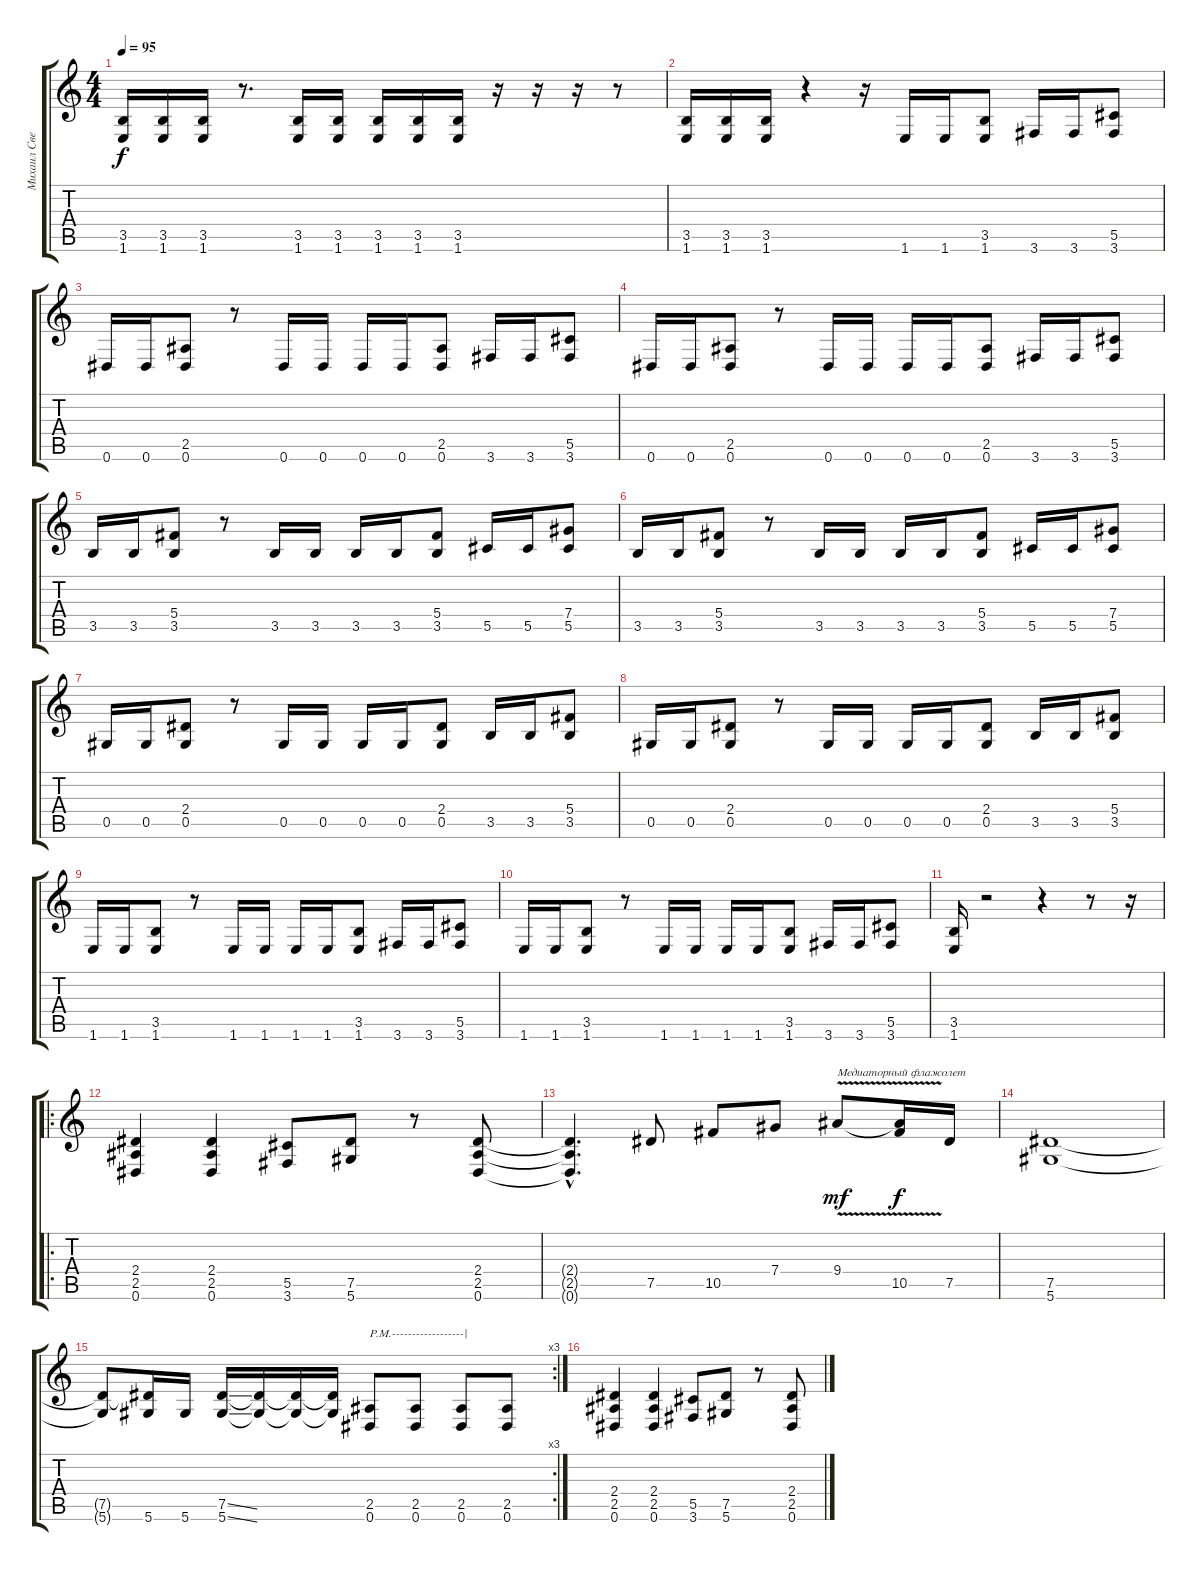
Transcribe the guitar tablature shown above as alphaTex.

\track ("Михаил Светлов" "Михаил Све") {instrument distortionguitar}
\staff {score tabs}
\tuning (Eb4 Bb3 Gb3 Db3 Ab2 Eb2) {hide}
\ts (4 4)
\tempo 95
\clef g2
\ks c
(3.5 1.6).16{dy f} (3.5 1.6).16 (3.5 1.6).16 r.8{d} (3.5 1.6).16 (3.5 1.6).16 (3.5 1.6).16 (3.5 1.6).16 (3.5 1.6).16 r.16 r.16 r.16 r.8 |
(3.5 1.6).16 (3.5 1.6).16 (3.5 1.6).16 r.4 r.16 1.6.16 1.6.16 (3.5 1.6).8 3.6.16 3.6.16 (5.5 3.6).8 |
0.6.16 0.6.16 (2.5 0.6).8 r.8 0.6.16 0.6.16 0.6.16 0.6.16 (2.5 0.6).8 3.6.16 3.6.16 (5.5 3.6).8 |
0.6.16 0.6.16 (2.5 0.6).8 r.8 0.6.16 0.6.16 0.6.16 0.6.16 (2.5 0.6).8 3.6.16 3.6.16 (5.5 3.6).8 |
3.5.16 3.5.16 (5.4 3.5).8 r.8 3.5.16 3.5.16 3.5.16 3.5.16 (5.4 3.5).8 5.5.16 5.5.16 (7.4 5.5).8 |
3.5.16 3.5.16 (5.4 3.5).8 r.8 3.5.16 3.5.16 3.5.16 3.5.16 (5.4 3.5).8 5.5.16 5.5.16 (7.4 5.5).8 |
0.5.16 0.5.16 (2.4 0.5).8 r.8 0.5.16 0.5.16 0.5.16 0.5.16 (2.4 0.5).8 3.5.16 3.5.16 (5.4 3.5).8 |
0.5.16 0.5.16 (2.4 0.5).8 r.8 0.5.16 0.5.16 0.5.16 0.5.16 (2.4 0.5).8 3.5.16 3.5.16 (5.4 3.5).8 |
1.6.16 1.6.16 (3.5 1.6).8 r.8 1.6.16 1.6.16 1.6.16 1.6.16 (3.5 1.6).8 3.6.16 3.6.16 (5.5 3.6).8 |
1.6.16 1.6.16 (3.5 1.6).8 r.8 1.6.16 1.6.16 1.6.16 1.6.16 (3.5 1.6).8 3.6.16 3.6.16 (5.5 3.6).8 |
(3.5 1.6).16 r.2 r.4 r.8 r.16 |
\ro
(2.4 2.5 0.6).4 (2.4 2.5 0.6).4 (5.5 3.6).8 (7.5 5.6).8 r.8 (2.4 2.5 0.6).8 |
(2.4{hac t} 2.5{hac t} 0.6{hac t}).4{d} 7.5.8 10.5.8 7.4.8 9.4{v}.8{txt "Медиаторный флажолет" dy mf} (9.4{t} 10.5).16{dy f} 7.5.16 |
(7.5 5.6).1 |
\rc 3
(7.5{t} 5.6{t}).8 (7.5{t} 5.6).16 5.6.16 (7.5{ss} 5.6{ss}).16 (7.5{t} 5.6{t}).16 (7.5{t} 5.6{t}).16 (7.5{t} 5.6{t}).16 (2.5 0.6).8{txt "P.M.------------------|"} (2.5 0.6).8 (2.5 0.6).8 (2.5 0.6).8 |
(2.4 2.5 0.6).4 (2.4 2.5 0.6).4 (5.5 3.6).8 (7.5 5.6).8 r.8 (2.4 2.5 0.6).8
